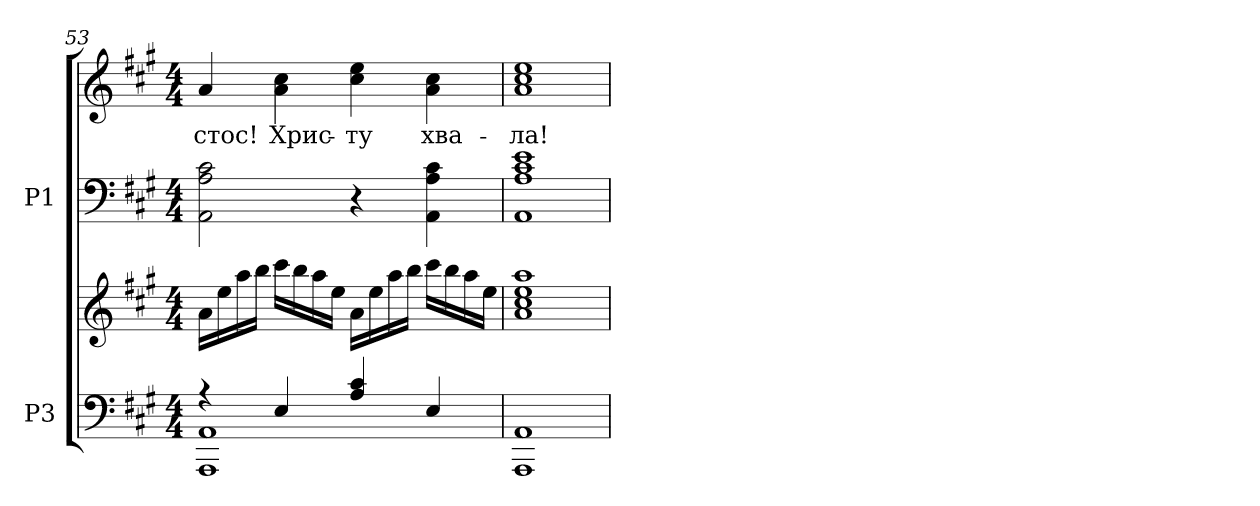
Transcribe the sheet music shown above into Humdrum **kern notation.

**kern	**kern	**kern	**kern	**text
*part2	*part2	*part1	*part1	*part1
*staff4	*staff3	*staff2	*staff1	*staff1
*I"P3	*	*I"P1	*	*
*clefF4	*clefG2	*clefF4	*clefG2	*
*k[f#c#g#]	*k[f#c#g#]	*k[f#c#g#]	*k[f#c#g#]	*
*f#:	*f#:	*f#:	*f#:	*
*M4/4	*M4/4	*M4/4	*M4/4	*
=53	=53	=53	=53	=53
*^	*	*	*	*
!	!	!	!	!	!LO:LY:b:color=#000000
4r	1AAAi 1AAi	16ai\LL	2AAi\ 2Ai 2c#i	4ai/	-стос!
.	.	16eei\	.	.	.
.	.	16aai\	.	.	.
.	.	16bbi\JJ	.	.	.
!	!	!	!	!	!LO:LY:b:color=#000000
4Ei/	.	16ccc#i\LL	.	4ai\ 4cc#i	Хрис-
.	.	16bbi\	.	.	.
.	.	16aai\	.	.	.
.	.	16eei\JJ	.	.	.
!	!	!	!	!	!LO:LY:b:color=#000000
4Ai/ 4c#i	.	16ai\LL	4r	4cc#i\ 4eei	-ту
.	.	16eei\	.	.	.
.	.	16aai\	.	.	.
.	.	16bbi\JJ	.	.	.
!	!	!	!	!	!LO:LY:b:color=#000000
4Ei/	.	16ccc#i\LL	4AAi\ 4Ai 4c#i	4ai\ 4cc#i	хва-
.	.	16bbi\	.	.	.
.	.	16aai\	.	.	.
.	.	16eei\JJ	.	.	.
*v	*v	*	*	*	*
=54	=54	=54	=54	=54
!	!	!	!	!LO:LY:b:color=#000000
1AAAi 1AAi	1ai 1cc#i 1eei 1aai	1AAi 1Ai 1c#i 1ei	1ai 1cc#i 1eei	-ла!
=	=	=	=	=
*-	*-	*-	*-	*-
